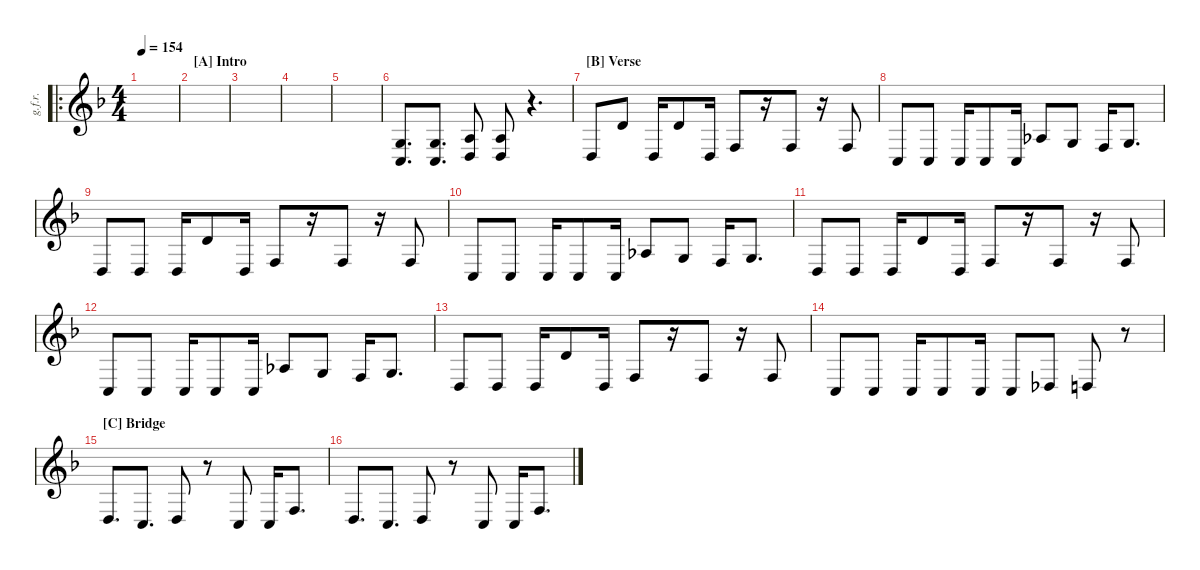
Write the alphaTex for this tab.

\defaultSystemsLayout 4
\hideDynamics
\bracketExtendMode nobrackets
\otherSystemsTrackNameOrientation horizontal
\track ("Guitar Folder R" "g.f.r.") {instrument distortionguitar}
\staff {score}
\tuning (D4 A3 F3 C3 G2 C2)
\ro
\ts (4 4)
\tempo 154
\clef g2
\ks dminor
|
\section ("A" "Intro")
|
|
|
|
(0.6{pm} 0.5{pm}).8{d} (0.5{pm} 0.6{pm}).8{d} (2.6{pm} 2.5{pm}).8 (2.6{pm} 2.5{pm}).8 r.4{d} |
\section ("B" "Verse")
2.6.8 2.4.8 2.6.16 2.4.8 2.6.16 5.6.8 r.16 5.6.8 r.16 5.6.8 |
0.6.8 0.6.8 0.6.16 0.6.8 0.6.16 8.6.8 7.6.8 5.6.16 7.6.8{d} |
2.6.8 2.6.8 2.6.16 2.4.8 2.6.16 5.6.8 r.16 5.6.8 r.16 5.6.8 |
0.6.8 0.6.8 0.6.16 0.6.8 0.6.16 8.6.8 7.6.8 5.6.16 7.6.8{d} |
2.6.8 2.6.8 2.6.16 2.4.8 2.6.16 5.6.8 r.16 5.6.8 r.16 5.6.8 |
0.6.8 0.6.8 0.6.16 0.6.8 0.6.16 8.6.8 7.6.8 5.6.16 7.6.8{d} |
2.6.8 2.6.8 2.6.16 2.4.8 2.6.16 5.6.8 r.16 5.6.8 r.16 5.6.8 |
0.6.8 0.6.8 0.6.16 0.6.8 0.6.16 0.6.8 1.6.8 2.6.8 r.8 |
\section ("C" "Bridge")
2.6.8{d} 0.6.8{d} 2.6.8 r.8 0.6.8 0.6.16 5.6.8{d} |
2.6.8{d} 0.6.8{d} 2.6.8 r.8 0.6.8 0.6.16 5.6.8{d}
